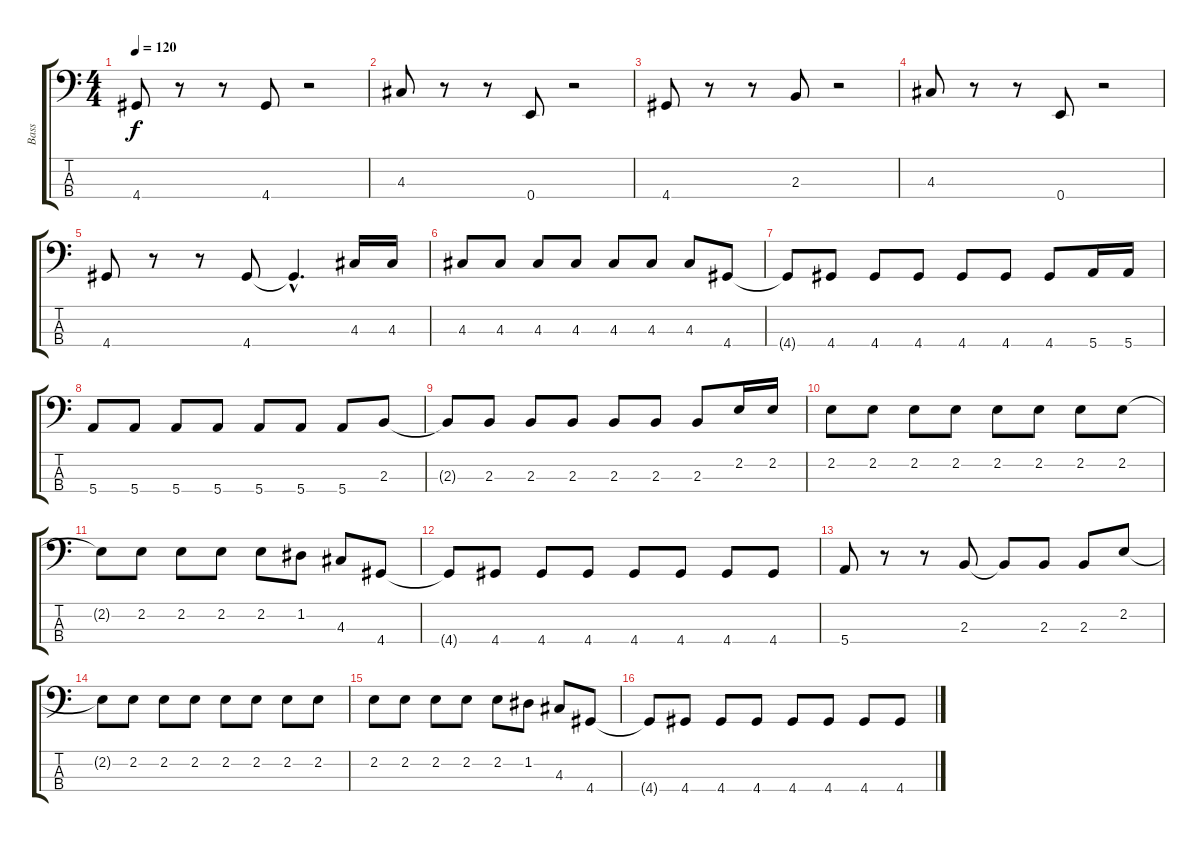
\track ("Bass" "Bass") {instrument electricbassfinger}
\staff {score tabs}
\tuning (G2 D2 A1 E1) {hide}
\ts (4 4)
\tempo 120
\clef f4
\ks c
4.4.8{dy f} r.8 r.8 4.4.8 r.2 |
4.3.8 r.8 r.8 0.4.8 r.2 |
4.4.8 r.8 r.8 2.3.8 r.2 |
4.3.8 r.8 r.8 0.4.8 r.2 |
4.4.8 r.8 r.8 4.4.8 4.4{hac t}.4{d} 4.3.16 4.3.16 |
4.3.8 4.3.8 4.3.8 4.3.8 4.3.8 4.3.8 4.3.8 4.4.8 |
4.4{t}.8 4.4.8 4.4.8 4.4.8 4.4.8 4.4.8 4.4.8 5.4.16 5.4.16 |
5.4.8 5.4.8 5.4.8 5.4.8 5.4.8 5.4.8 5.4.8 2.3.8 |
2.3{t}.8 2.3.8 2.3.8 2.3.8 2.3.8 2.3.8 2.3.8 2.2.16 2.2.16 |
2.2.8 2.2.8 2.2.8 2.2.8 2.2.8 2.2.8 2.2.8 2.2.8 |
2.2{t}.8 2.2.8 2.2.8 2.2.8 2.2.8 1.2.8 4.3.8 4.4.8 |
4.4{t}.8 4.4.8 4.4.8 4.4.8 4.4.8 4.4.8 4.4.8 4.4.8 |
5.4.8 r.8 r.8 2.3.8 2.3{t}.8 2.3.8 2.3.8 2.2.8 |
2.2{t}.8 2.2.8 2.2.8 2.2.8 2.2.8 2.2.8 2.2.8 2.2.8 |
2.2.8 2.2.8 2.2.8 2.2.8 2.2.8 1.2.8 4.3.8 4.4.8 |
4.4{t}.8 4.4.8 4.4.8 4.4.8 4.4.8 4.4.8 4.4.8 4.4.8
